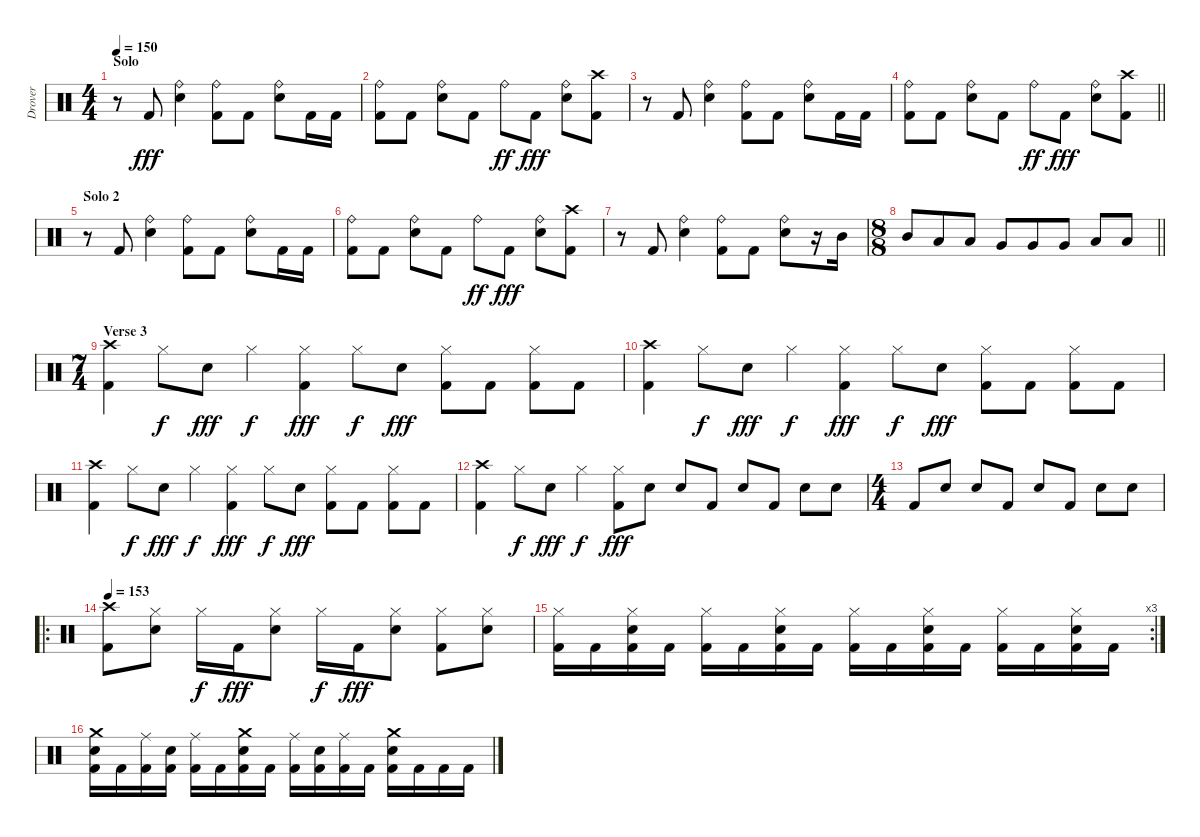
\track ("Drover" "Drover") {instrument percussion}
\staff {score}
\articulation defaults
\ts (4 4)
\section ("" "Solo")
\tempo 150
\clef neutral
\ks c
r.8{dy fff} "Kick (hit) 2".8 ("Ride (bell)" "Snare (hit) 2").4 ("Ride (bell)" "Kick (hit) 2").8 "Kick (hit) 2".8 ("Ride (bell)" "Snare (hit) 2").8 "Kick (hit) 2".16 "Kick (hit) 2".16 |
("Ride (bell)" "Kick (hit) 2").8 "Kick (hit) 2".8 ("Ride (bell)" "Snare (hit) 2").8 "Kick (hit) 2".8 "Ride (bell)".8{dy ff} "Kick (hit) 2".8{dy fff} ("Ride (bell)" "Snare (hit) 2").8 ("Crash high (hit)" "Kick (hit) 2").8 |
r.8 "Kick (hit) 2".8 ("Ride (bell)" "Snare (hit) 2").4 ("Ride (bell)" "Kick (hit) 2").8 "Kick (hit) 2".8 ("Ride (bell)" "Snare (hit) 2").8 "Kick (hit) 2".16 "Kick (hit) 2".16 |
\barLineRight lightlight
("Ride (bell)" "Kick (hit) 2").8 "Kick (hit) 2".8 ("Ride (bell)" "Snare (hit) 2").8 "Kick (hit) 2".8 "Ride (bell)".8{dy ff} "Kick (hit) 2".8{dy fff} ("Ride (bell)" "Snare (hit) 2").8 ("Crash high (hit)" "Kick (hit) 2").8 |
\section ("" "Solo 2")
r.8 "Kick (hit) 2".8 ("Ride (bell)" "Snare (hit) 2").4 ("Ride (bell)" "Kick (hit) 2").8 "Kick (hit) 2".8 ("Ride (bell)" "Snare (hit) 2").8 "Kick (hit) 2".16 "Kick (hit) 2".16 |
("Ride (bell)" "Kick (hit) 2").8 "Kick (hit) 2".8 ("Ride (bell)" "Snare (hit) 2").8 "Kick (hit) 2".8 "Ride (bell)".8{dy ff} "Kick (hit) 2".8{dy fff} ("Ride (bell)" "Snare (hit) 2").8 ("Crash high (hit)" "Kick (hit) 2").8 |
r.8 "Kick (hit) 2".8 ("Ride (bell)" "Snare (hit) 2").4 ("Ride (bell)" "Kick (hit) 2").8 "Kick (hit) 2".8 ("Ride (bell)" "Snare (hit) 2").8 r.16 "Mid Tom (hit)".16 |
\ts (8 8)
\barLineRight lightlight "Mid Tom (hit)".8 "Low Tom (hit)".8 "Low Tom (hit)".8 "Very Low Tom (hit)".8 "Very Low Tom (hit)".8 "Very Low Tom (hit)".8 "Low Floor Tom (hit)".8 "Low Floor Tom (hit)".8
|
\ts (7 4)
\section ("" "Verse 3")
("Crash high (hit)" "Kick (hit) 2").4 "Hi-Hat (closed)".8{dy f} "Snare (hit) 2".8{dy fff} "Hi-Hat (closed)".4{dy f} ("Hi-Hat (closed)" "Kick (hit) 2").4{dy fff} "Hi-Hat (closed)".8{dy f} "Snare (hit) 2".8{dy fff} ("Hi-Hat (closed)" "Kick (hit) 2").8 "Kick (hit) 2".8 ("Hi-Hat (closed)" "Kick (hit) 2").8 "Kick (hit) 2".8 |
("Crash high (hit)" "Kick (hit) 2").4 "Hi-Hat (closed)".8{dy f} "Snare (hit) 2".8{dy fff} "Hi-Hat (closed)".4{dy f} ("Hi-Hat (closed)" "Kick (hit) 2").4{dy fff} "Hi-Hat (closed)".8{dy f} "Snare (hit) 2".8{dy fff} ("Hi-Hat (closed)" "Kick (hit) 2").8 "Kick (hit) 2".8 ("Hi-Hat (closed)" "Kick (hit) 2").8 "Kick (hit) 2".8 |
("Crash high (hit)" "Kick (hit) 2").4 "Hi-Hat (closed)".8{dy f} "Snare (hit) 2".8{dy fff} "Hi-Hat (closed)".4{dy f} ("Hi-Hat (closed)" "Kick (hit) 2").4{dy fff} "Hi-Hat (closed)".8{dy f} "Snare (hit) 2".8{dy fff} ("Hi-Hat (closed)" "Kick (hit) 2").8 "Kick (hit) 2".8 ("Hi-Hat (closed)" "Kick (hit) 2").8 "Kick (hit) 2".8 |
("Crash high (hit)" "Kick (hit) 2").4 "Hi-Hat (closed)".8{dy f} "Snare (hit) 2".8{dy fff} "Hi-Hat (closed)".4{dy f} ("Hi-Hat (closed)" "Kick (hit) 2").8{dy fff} "Snare (hit) 2".8 "Snare (hit) 2".8 "Kick (hit) 2".8 "Snare (hit) 2".8 "Kick (hit) 2".8 "Snare (hit) 2".8 "Snare (hit) 2".8 |
\ts (4 4)
"Kick (hit) 2".8 "Snare (hit) 2".8 "Snare (hit) 2".8 "Kick (hit) 2".8 "Snare (hit) 2".8 "Kick (hit) 2".8 "Snare (hit) 2".8 "Snare (hit) 2".8 |
\ro
\tempo 153
("Crash high (hit)" "Kick (hit) 2").8 ("Hi-Hat (closed)" "Snare (hit) 2").8 "Hi-Hat (closed)".16{dy f} "Kick (hit) 2".16{dy fff} ("Hi-Hat (closed)" "Snare (hit) 2").8 "Hi-Hat (closed)".16{dy f} "Kick (hit) 2".16{dy fff} ("Hi-Hat (closed)" "Snare (hit) 2").8 ("Hi-Hat (closed)" "Kick (hit) 2").8 ("Hi-Hat (closed)" "Snare (hit) 2").8 |
\rc 3
("Hi-Hat (closed)" "Kick (hit) 2").16 "Kick (hit) 2".16 ("Hi-Hat (closed)" "Snare (hit) 2" "Kick (hit) 2").16 "Kick (hit) 2".16 ("Hi-Hat (closed)" "Kick (hit) 2").16 "Kick (hit) 2".16 ("Hi-Hat (closed)" "Snare (hit) 2" "Kick (hit) 2").16 "Kick (hit) 2".16 ("Hi-Hat (closed)" "Kick (hit) 2").16 "Kick (hit) 2".16 ("Hi-Hat (closed)" "Snare (hit) 2" "Kick (hit) 2").16 "Kick (hit) 2".16 ("Hi-Hat (closed)" "Kick (hit) 2").16 "Kick (hit) 2".16 ("Hi-Hat (closed)" "Snare (hit) 2" "Kick (hit) 2").16 "Kick (hit) 2".16 |
("Crash medium (hit)" "Snare (hit) 2" "Kick (hit) 2").16 "Kick (hit) 2".16 ("Ride (middle)" "Kick (hit) 2").16 ("Snare (hit) 2" "Kick (hit) 2").16 ("Ride (middle)" "Kick (hit) 2").16 "Kick (hit) 2".16 ("Crash medium (hit)" "Snare (hit) 2" "Kick (hit) 2").16 "Kick (hit) 2".16 ("Ride (middle)" "Kick (hit) 2").16 ("Snare (hit) 2" "Kick (hit) 2").16 ("Ride (middle)" "Kick (hit) 2").16 "Kick (hit) 2".16 ("Crash medium (hit)" "Snare (hit) 2" "Kick (hit) 2").16 "Kick (hit) 2".16 "Kick (hit) 2".16 "Kick (hit) 2".16
